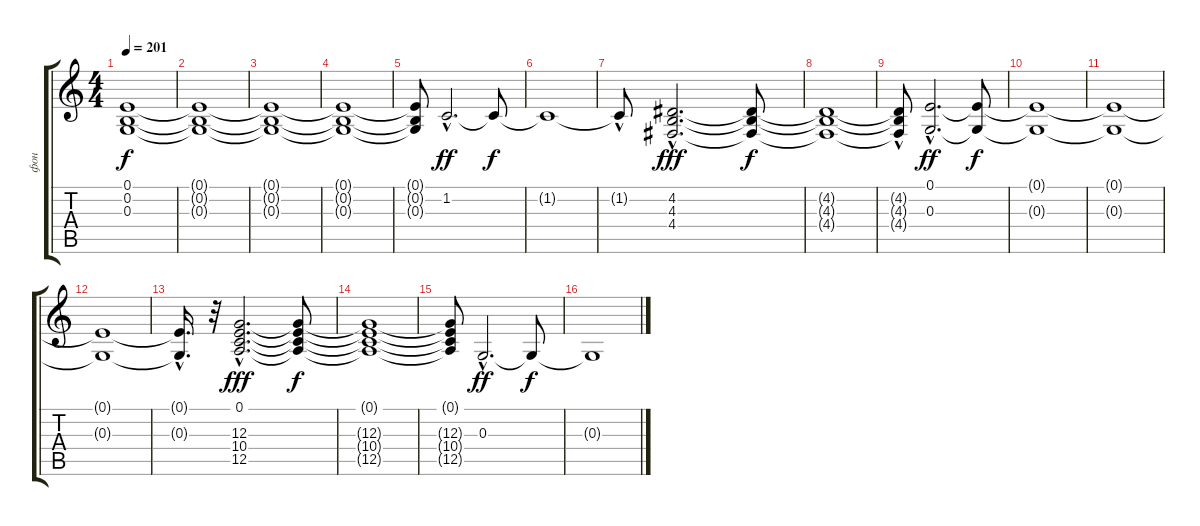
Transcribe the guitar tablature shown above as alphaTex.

\track ("фон" "фон") {instrument lead3calliope}
\staff {score tabs}
\tuning (E4 B3 G3 D3 A2 E2) {hide}
\ts (4 4)
\tempo 201
\clef g2
\ks c
(0.1{t} 0.2{t} 0.3{t}).1{dy f} |
(0.1{t} 0.2{t} 0.3{t}).1 |
(0.1{t} 0.2{t} 0.3{t}).1 |
(0.1{t} 0.2{t} 0.3{t}).1 |
(0.1{t} 0.2{t} 0.3{t}).8 1.2{hac}.2{d dy ff} 1.2{t}.8{dy f} |
1.2{t}.1 |
1.2{hac t}.8 (4.2{hac} 4.3{hac} 4.4{hac}).2{d dy fff} (4.2{t} 4.3{t} 4.4{t}).8{dy f} |
(4.2{t} 4.3{t} 4.4{t}).1 |
(4.2{hac t} 4.3{t} 4.4{t}).8 (0.1{hac} 0.3{hac}).2{d dy ff} (0.1{t} 0.3{t}).8{dy f} |
(0.1{t} 0.3{t}).1 |
(0.1{t} 0.3{t}).1 |
(0.1{t} 0.3{t}).1 |
(0.1{hac t} 0.3{hac t}).16{d} r.32 (0.1{hac} 12.3{hac} 10.4{hac} 12.5{hac}).2{d dy fff} (0.1{t} 12.3{t} 10.4{t} 12.5{t}).8{dy f} |
(0.1{t} 12.3{t} 10.4{t} 12.5{t}).1 |
(0.1{t} 12.3{t} 10.4{t} 12.5{t}).8 0.3{hac}.2{d dy ff} 0.3{t}.8{dy f} |
0.3{t}.1
